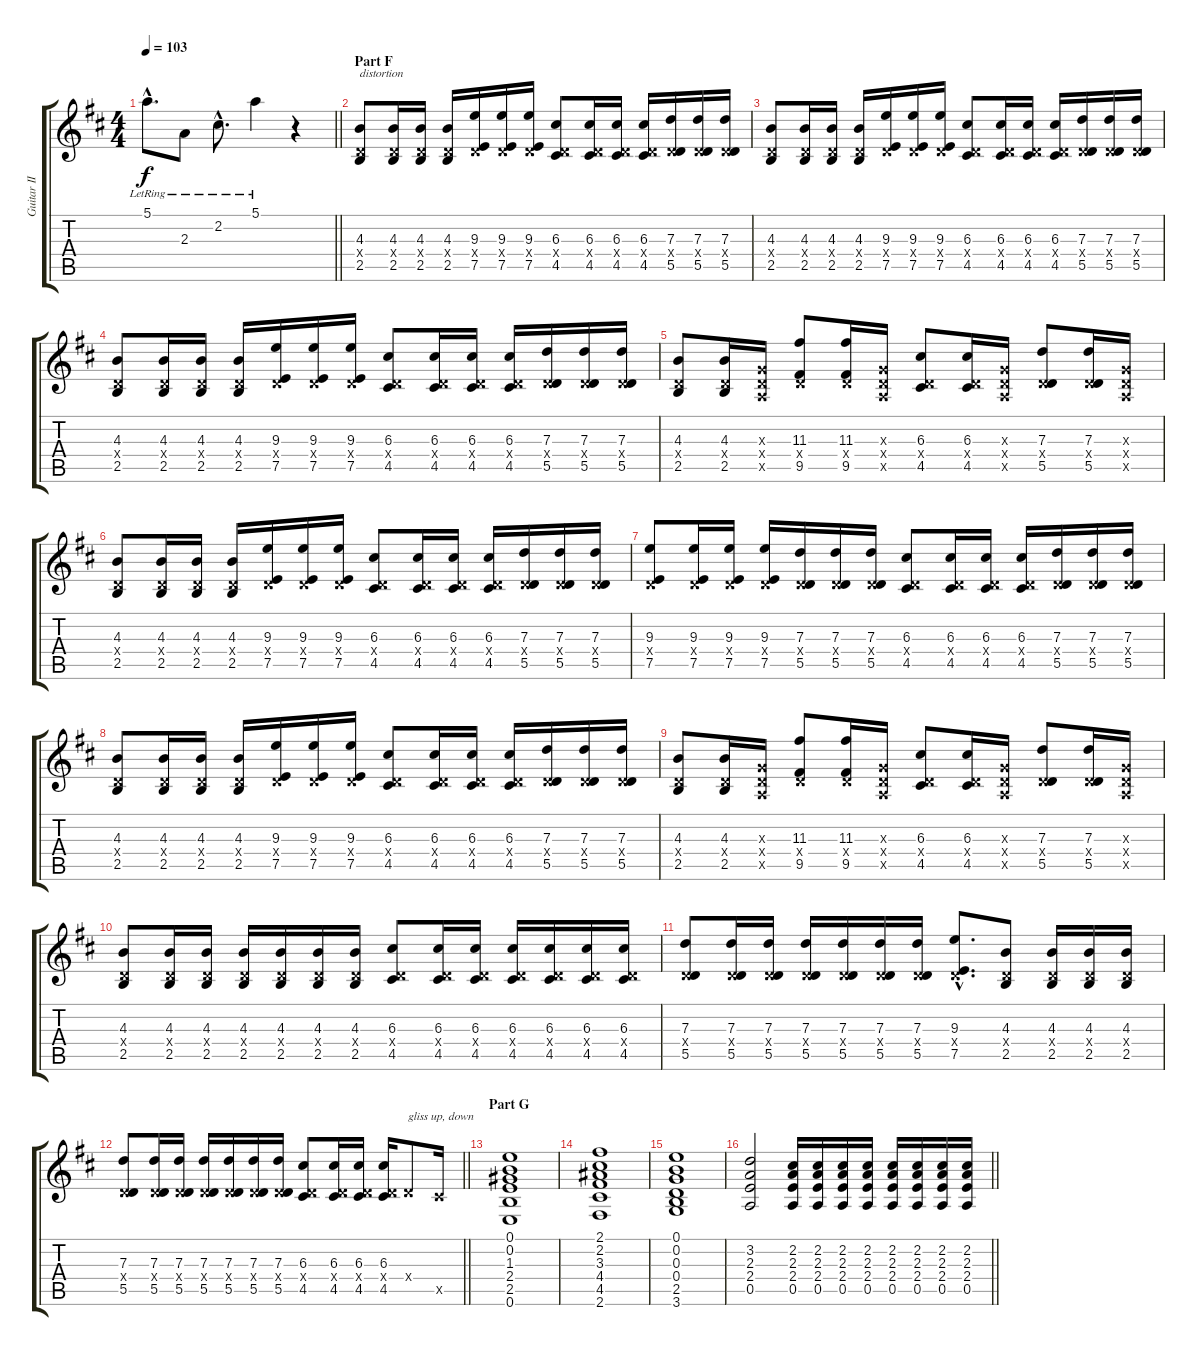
\track ("Guitar II (Inoran)" "Guitar II ") {instrument distortionguitar}
\staff {score tabs}
\tuning (E4 B3 G3 D3 A2 E2) {hide}
\ts (4 4)
\tempo 103
\clef g2
\barLineRight lightlight
\ks d
5.1{hac lr}.8{d dy f} 2.3{lr}.8 2.2{hac lr}.8{d} 5.1{lr}.4 r.4 |
\section ("" "Part F")
(4.3 0.4{x} 2.5).8{txt "distortion" instrument distortionguitar} (4.3 0.4{x} 2.5).16 (4.3 0.4{x} 2.5).16 (4.3 0.4{x} 2.5).16 (9.3 0.4{x} 7.5).16 (9.3 0.4{x} 7.5).16 (9.3 0.4{x} 7.5).16 (6.3 0.4{x} 4.5).8 (6.3 0.4{x} 4.5).16 (6.3 0.4{x} 4.5).16 (6.3 0.4{x} 4.5).16 (7.3 0.4{x} 5.5).16 (7.3 0.4{x} 5.5).16 (7.3 0.4{x} 5.5).16 |
(4.3 0.4{x} 2.5).8 (4.3 0.4{x} 2.5).16 (4.3 0.4{x} 2.5).16 (4.3 0.4{x} 2.5).16 (9.3 0.4{x} 7.5).16 (9.3 0.4{x} 7.5).16 (9.3 0.4{x} 7.5).16 (6.3 0.4{x} 4.5).8 (6.3 0.4{x} 4.5).16 (6.3 0.4{x} 4.5).16 (6.3 0.4{x} 4.5).16 (7.3 0.4{x} 5.5).16 (7.3 0.4{x} 5.5).16 (7.3 0.4{x} 5.5).16 |
(4.3 0.4{x} 2.5).8 (4.3 0.4{x} 2.5).16 (4.3 0.4{x} 2.5).16 (4.3 0.4{x} 2.5).16 (9.3 0.4{x} 7.5).16 (9.3 0.4{x} 7.5).16 (9.3 0.4{x} 7.5).16 (6.3 0.4{x} 4.5).8 (6.3 0.4{x} 4.5).16 (6.3 0.4{x} 4.5).16 (6.3 0.4{x} 4.5).16 (7.3 0.4{x} 5.5).16 (7.3 0.4{x} 5.5).16 (7.3 0.4{x} 5.5).16 |
(4.3 0.4{x} 2.5).8 (4.3 0.4{x} 2.5).16 (0.3{x} 0.4{x} 0.5{x}).16 (11.3 0.4{x} 9.5).8 (11.3 0.4{x} 9.5).16 (0.3{x} 0.4{x} 0.5{x}).16 (6.3 0.4{x} 4.5).8 (6.3 0.4{x} 4.5).16 (0.3{x} 0.4{x} 0.5{x}).16 (7.3 0.4{x} 5.5).8 (7.3 0.4{x} 5.5).16 (0.3{x} 0.4{x} 0.5{x}).16 |
(4.3 0.4{x} 2.5).8 (4.3 0.4{x} 2.5).16 (4.3 0.4{x} 2.5).16 (4.3 0.4{x} 2.5).16 (9.3 0.4{x} 7.5).16 (9.3 0.4{x} 7.5).16 (9.3 0.4{x} 7.5).16 (6.3 0.4{x} 4.5).8 (6.3 0.4{x} 4.5).16 (6.3 0.4{x} 4.5).16 (6.3 0.4{x} 4.5).16 (7.3 0.4{x} 5.5).16 (7.3 0.4{x} 5.5).16 (7.3 0.4{x} 5.5).16 |
(9.3 0.4{x} 7.5).8 (9.3 0.4{x} 7.5).16 (9.3 0.4{x} 7.5).16 (9.3 0.4{x} 7.5).16 (7.3 0.4{x} 5.5).16 (7.3 0.4{x} 5.5).16 (7.3 0.4{x} 5.5).16 (6.3 0.4{x} 4.5).8 (6.3 0.4{x} 4.5).16 (6.3 0.4{x} 4.5).16 (6.3 0.4{x} 4.5).16 (7.3 0.4{x} 5.5).16 (7.3 0.4{x} 5.5).16 (7.3 0.4{x} 5.5).16 |
(4.3 0.4{x} 2.5).8 (4.3 0.4{x} 2.5).16 (4.3 0.4{x} 2.5).16 (4.3 0.4{x} 2.5).16 (9.3 0.4{x} 7.5).16 (9.3 0.4{x} 7.5).16 (9.3 0.4{x} 7.5).16 (6.3 0.4{x} 4.5).8 (6.3 0.4{x} 4.5).16 (6.3 0.4{x} 4.5).16 (6.3 0.4{x} 4.5).16 (7.3 0.4{x} 5.5).16 (7.3 0.4{x} 5.5).16 (7.3 0.4{x} 5.5).16 |
(4.3 0.4{x} 2.5).8 (4.3 0.4{x} 2.5).16 (0.3{x} 0.4{x} 0.5{x}).16 (11.3 0.4{x} 9.5).8 (11.3 0.4{x} 9.5).16 (0.3{x} 0.4{x} 0.5{x}).16 (6.3 0.4{x} 4.5).8 (6.3 0.4{x} 4.5).16 (0.3{x} 0.4{x} 0.5{x}).16 (7.3 0.4{x} 5.5).8 (7.3 0.4{x} 5.5).16 (0.3{x} 0.4{x} 0.5{x}).16 |
(4.3 0.4{x} 2.5).8 (4.3 0.4{x} 2.5).16 (4.3 0.4{x} 2.5).16 (4.3 0.4{x} 2.5).16 (4.3 0.4{x} 2.5).16 (4.3 0.4{x} 2.5).16 (4.3 0.4{x} 2.5).16 (6.3 0.4{x} 4.5).8 (6.3 0.4{x} 4.5).16 (6.3 0.4{x} 4.5).16 (6.3 0.4{x} 4.5).16 (6.3 0.4{x} 4.5).16 (6.3 0.4{x} 4.5).16 (6.3 0.4{x} 4.5).16 |
(7.3 0.4{x} 5.5).8 (7.3 0.4{x} 5.5).16 (7.3 0.4{x} 5.5).16 (7.3 0.4{x} 5.5).16 (7.3 0.4{x} 5.5).16 (7.3 0.4{x} 5.5).16 (7.3 0.4{x} 5.5).16 (9.3{hac} 0.4{hac x} 7.5{hac}).8{d} (4.3 0.4{x} 2.5).8 (4.3 0.4{x} 2.5).16 (4.3 0.4{x} 2.5).16 (4.3 0.4{x} 2.5).16 |
\barLineRight lightlight
(7.3 0.4{x} 5.5).8 (7.3 0.4{x} 5.5).16 (7.3 0.4{x} 5.5).16 (7.3 0.4{x} 5.5).16 (7.3 0.4{x} 5.5).16 (7.3 0.4{x} 5.5).16 (7.3 0.4{x} 5.5).16 (6.3 0.4{x} 4.5).8 (6.3 0.4{x} 4.5).16 (6.3 0.4{x} 4.5).16 (6.3 0.4{x} 4.5).16 0.4{x}.8{txt "gliss up, down"} 4.5{x}.16 |
\section ("" "Part G")
(0.1 0.2 1.3 2.4 2.5 0.6).1 |
(2.1 2.2 3.3 4.4 4.5 2.6).1 |
(0.1 0.2 0.3 0.4 2.5 3.6).1 |
\barLineRight lightlight
(3.2 2.3 2.4 0.5).2 (2.2 2.3 2.4 0.5).16 (2.2 2.3 2.4 0.5).16 (2.2 2.3 2.4 0.5).16 (2.2 2.3 2.4 0.5).16 (2.2 2.3 2.4 0.5).16 (2.2 2.3 2.4 0.5).16 (2.2 2.3 2.4 0.5).16 (2.2 2.3 2.4 0.5).16
